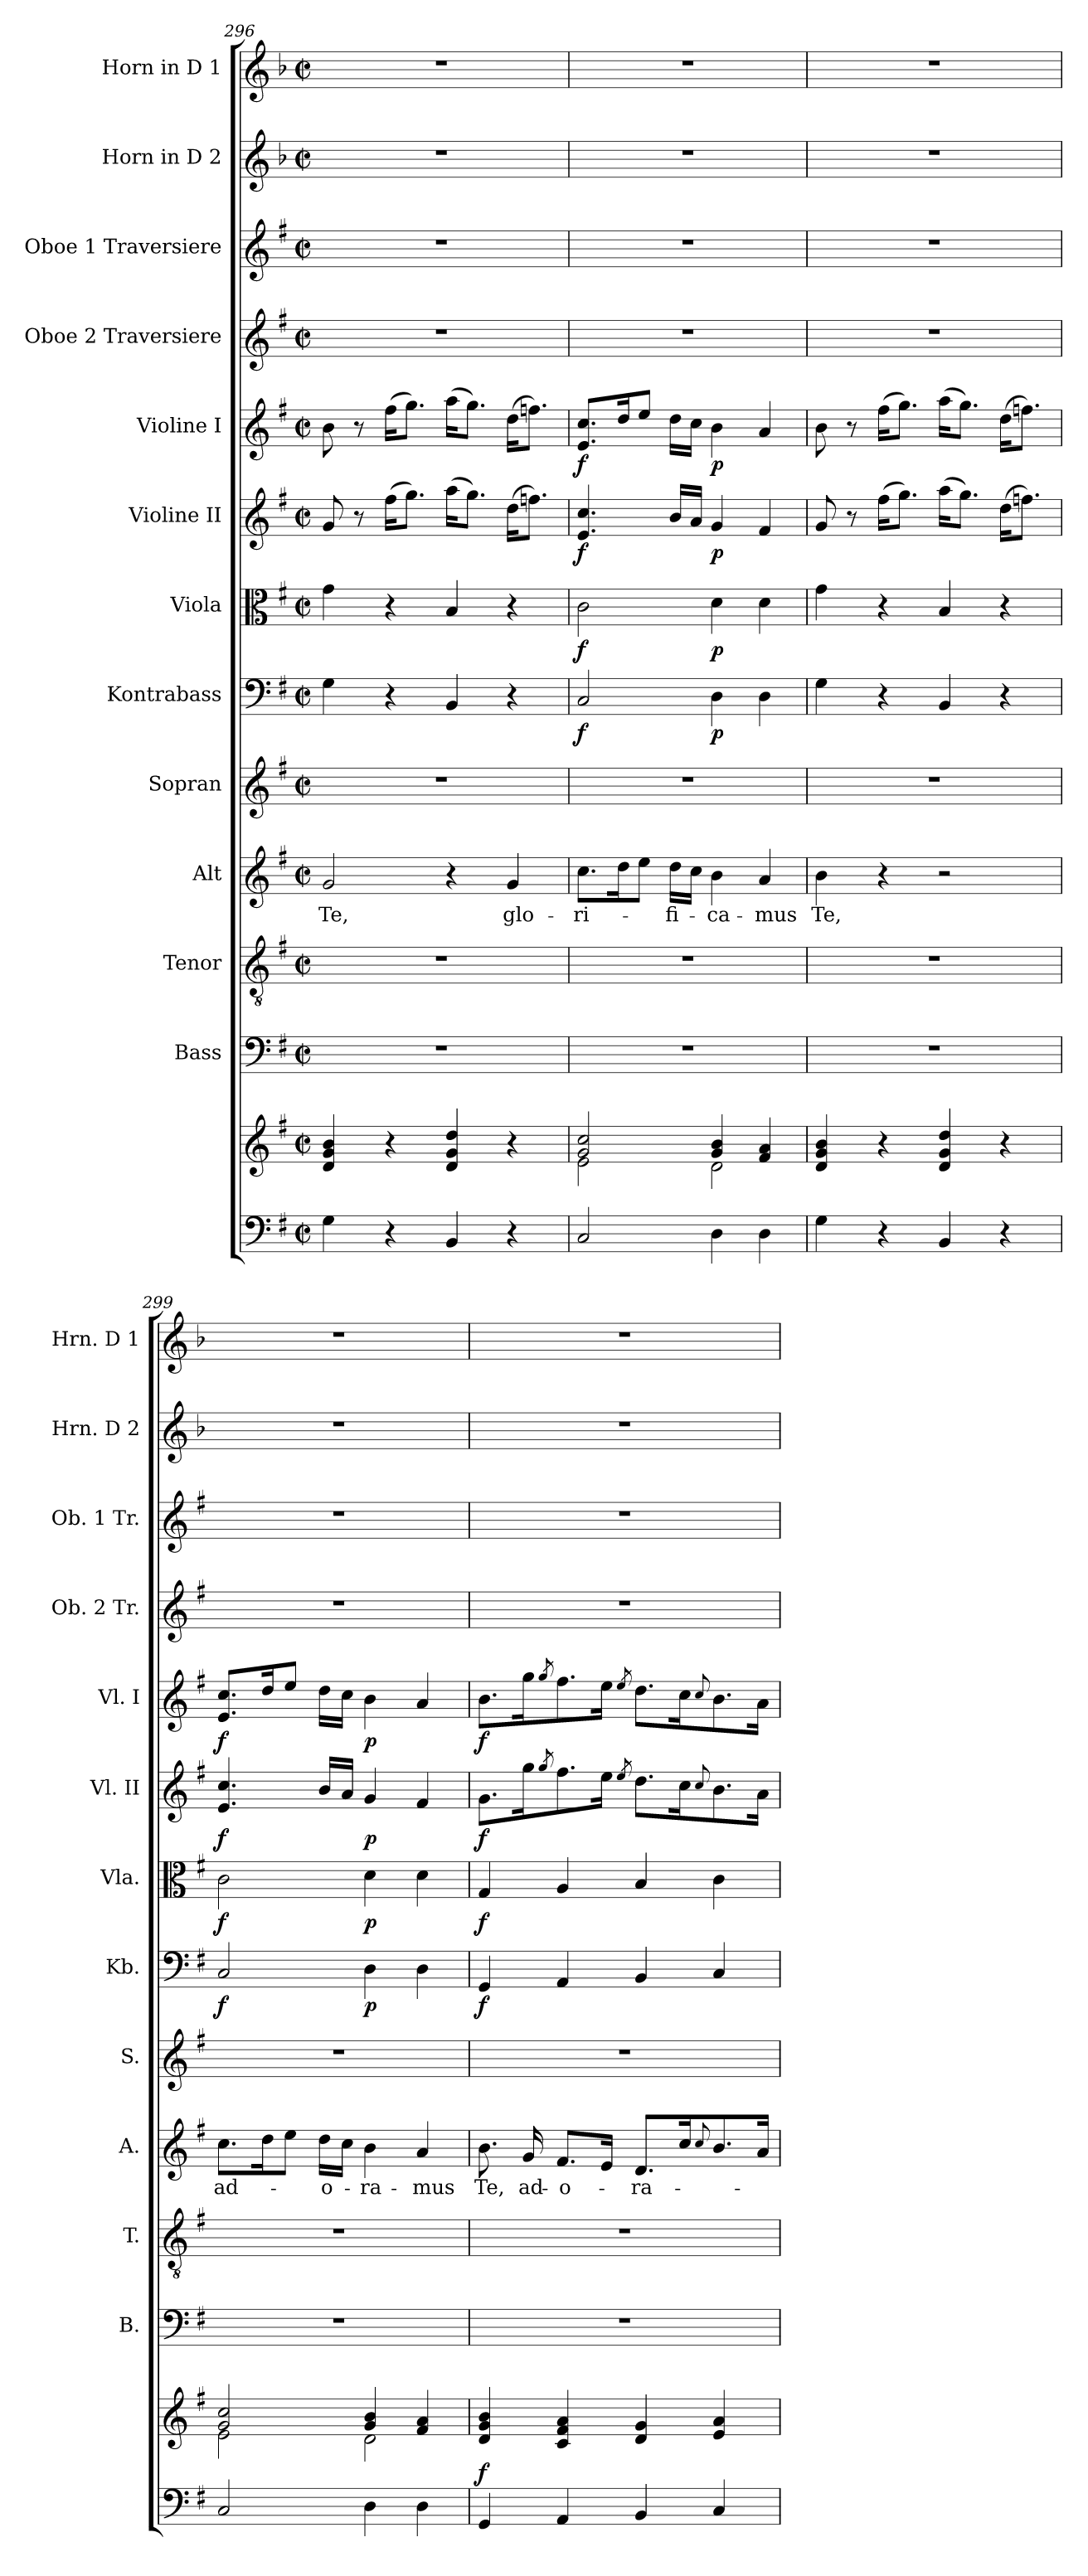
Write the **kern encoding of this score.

**kern	**kern	**dynam	**kern	**kern	**kern	**text	**kern	**kern	**dynam	**kern	**dynam	**kern	**dynam	**kern	**dynam	**kern	**kern	**kern	**kern
*part13	*part13	*part13	*part12	*part11	*part10	*part10	*part9	*part8	*part8	*part7	*part7	*part6	*part6	*part5	*part5	*part4	*part3	*part2	*part1
*staff14	*staff13	*staff13/14	*staff12	*staff11	*staff10	*staff10	*staff9	*staff8	*staff8	*staff7	*staff7	*staff6	*staff6	*staff5	*staff5	*staff4	*staff3	*staff2	*staff1
*	*	*	*I"Bass	*I"Tenor	*I"Alt	*	*I"Sopran	*I"Kontrabass	*	*I"Viola	*	*I"Violine II	*	*I"Violine I	*	*I"Oboe 2 Traversiere	*I"Oboe 1 Traversiere	*I"Horn in D 2	*I"Horn in D 1
*	*	*	*I'B.	*I'T.	*I'A.	*	*I'S.	*I'Kb.	*	*I'Vla.	*	*I'Vl. II	*	*I'Vl. I	*	*I'Ob. 2 Tr.	*I'Ob. 1 Tr.	*I'Hrn. D 2	*I'Hrn. D 1
*clefF4	*clefG2	*	*clefF4	*clefGv2	*clefG2	*	*clefG2	*clefF4	*	*clefC3	*	*clefG2	*	*clefG2	*	*clefG2	*clefG2	*clefG2	*clefG2
*	*	*	*	*	*	*	*	*ITrd7c12	*	*	*	*	*	*	*	*	*	*ITrd6c10	*ITrd6c10
*k[f#]	*k[f#]	*	*k[f#]	*k[f#]	*k[f#]	*	*k[f#]	*k[f#]	*	*k[f#]	*	*k[f#]	*	*k[f#]	*	*k[f#]	*k[f#]	*k[f#]	*k[f#]
*G:	*G:	*	*G:	*G:	*G:	*	*G:	*G:	*	*G:	*	*G:	*	*G:	*	*G:	*G:	*G:	*G:
*M2/2	*M2/2	*	*M2/2	*M2/2	*M2/2	*	*M2/2	*M2/2	*	*M2/2	*	*M2/2	*	*M2/2	*	*M2/2	*M2/2	*M2/2	*M2/2
*met(c|)	*met(c|)	*	*met(c|)	*met(c|)	*met(c|)	*	*met(c|)	*met(c|)	*	*met(c|)	*	*met(c|)	*	*met(c|)	*	*met(c|)	*met(c|)	*met(c|)	*met(c|)
=296	=296	=296	=296	=296	=296	=296	=296	=296	=296	=296	=296	=296	=296	=296	=296	=296	=296	=296	=296
!	!	!	!	!	!	!LO:LY:b	!	!	!	!	!	!	!	!	!	!	!	!	!
4G\	4d/ 4g/ 4b/	.	1r	1r	2g/	Te,	1r	4GG\	.	4g\	.	8g/	.	8b\	.	1r	1r	1r	1r
.	.	.	.	.	.	.	.	.	.	.	.	8r	.	8r	.	.	.	.	.
4r	4r	.	.	.	.	.	.	4r	.	4r	.	(>16ff#\KL	.	(>16ff#\KL	.	.	.	.	.
.	.	.	.	.	.	.	.	.	.	.	.	8.gg\J)	.	8.gg\J)	.	.	.	.	.
4BB/	4d/ 4g/ 4dd/	.	.	.	4r	.	.	4BBB/	.	4B/	.	(>16aa\KL	.	(>16aa\KL	.	.	.	.	.
.	.	.	.	.	.	.	.	.	.	.	.	8.gg\J)	.	8.gg\J)	.	.	.	.	.
!	!	!	!	!	!	!LO:LY:b	!	!	!	!	!	!	!	!	!	!	!	!	!
4r	4r	.	.	.	4g/	glo-	.	4r	.	4r	.	(>16dd\KL	.	(>16dd\KL	.	.	.	.	.
.	.	.	.	.	.	.	.	.	.	.	.	8.ffn\J)	.	8.ffn\J)	.	.	.	.	.
!!LO:PB:g=z
=297	=297	=297	=297	=297	=297	=297	=297	=297	=297	=297	=297	=297	=297	=297	=297	=297	=297	=297	=297
*	*^	*	*	*	*	*	*	*	*	*	*	*	*	*	*	*	*	*	*
!	!	!	!	!	!	!	!LO:LY:b	!	!	!LO:DY:b	!	!LO:DY:b	!	!LO:DY:b	!	!LO:DY:b	!	!	!	!
2C/	2g/ 2cc/	2e\	.	1r	1r	8.cc\L	-ri-	1r	2CC/	f	2c\	f	4.e/ 4.cc/	f	8.e/ 8.cc/L	f	1r	1r	1r	1r
.	.	.	.	.	.	16dd\k	.	.	.	.	.	.	.	.	16dd/k	.	.	.	.	.
.	.	.	.	.	.	8ee\J	.	.	.	.	.	.	.	.	8ee/J	.	.	.	.	.
!	!	!	!	!	!	!	!LO:LY:b	!	!	!	!	!	!	!	!	!	!	!	!	!
.	.	.	.	.	.	16dd\LL	-fi-	.	.	.	.	.	16b/LL	.	16dd\LL	.	.	.	.	.
.	.	.	.	.	.	16cc\JJ	.	.	.	.	.	.	16a/JJ	.	16cc\JJ	.	.	.	.	.
!	!	!	!	!	!	!	!LO:LY:b	!	!	!LO:DY:b	!	!LO:DY:b	!	!LO:DY:b	!	!LO:DY:b	!	!	!	!
4D\	4g/ 4b/	2d\	.	.	.	4b\	-ca-	.	4DD\	p	4d\	p	4g/	p	4b\	p	.	.	.	.
!	!	!	!	!	!	!	!LO:LY:b	!	!	!	!	!	!	!	!	!	!	!	!	!
4D\	4f#/ 4a/	.	.	.	.	4a/	-mus	.	4DD\	.	4d\	.	4f#/	.	4a/	.	.	.	.	.
*	*v	*v	*	*	*	*	*	*	*	*	*	*	*	*	*	*	*	*	*	*
=298	=298	=298	=298	=298	=298	=298	=298	=298	=298	=298	=298	=298	=298	=298	=298	=298	=298	=298	=298
!	!	!	!	!	!	!LO:LY:b	!	!	!	!	!	!	!	!	!	!	!	!	!
4G\	4d/ 4g/ 4b/	.	1r	1r	4b\	Te,	1r	4GG\	.	4g\	.	8g/	.	8b\	.	1r	1r	1r	1r
.	.	.	.	.	.	.	.	.	.	.	.	8r	.	8r	.	.	.	.	.
4r	4r	.	.	.	4r	.	.	4r	.	4r	.	(>16ff#\KL	.	(>16ff#\KL	.	.	.	.	.
.	.	.	.	.	.	.	.	.	.	.	.	8.gg\J)	.	8.gg\J)	.	.	.	.	.
4BB/	4d/ 4g/ 4dd/	.	.	.	2r	.	.	4BBB/	.	4B/	.	(>16aa\KL	.	(>16aa\KL	.	.	.	.	.
.	.	.	.	.	.	.	.	.	.	.	.	8.gg\J)	.	8.gg\J)	.	.	.	.	.
4r	4r	.	.	.	.	.	.	4r	.	4r	.	(>16dd\KL	.	(>16dd\KL	.	.	.	.	.
.	.	.	.	.	.	.	.	.	.	.	.	8.ffn\J)	.	8.ffn\J)	.	.	.	.	.
=299	=299	=299	=299	=299	=299	=299	=299	=299	=299	=299	=299	=299	=299	=299	=299	=299	=299	=299	=299
*	*^	*	*	*	*	*	*	*	*	*	*	*	*	*	*	*	*	*	*
!	!	!	!	!	!	!	!LO:LY:b	!	!	!LO:DY:b	!	!LO:DY:b	!	!LO:DY:b	!	!LO:DY:b	!	!	!	!
2C/	2g/ 2cc/	2e\	.	1r	1r	8.cc\L	ad-	1r	2CC/	f	2c\	f	4.e/ 4.cc/	f	8.e/ 8.cc/L	f	1r	1r	1r	1r
.	.	.	.	.	.	16dd\k	.	.	.	.	.	.	.	.	16dd/k	.	.	.	.	.
.	.	.	.	.	.	8ee\J	.	.	.	.	.	.	.	.	8ee/J	.	.	.	.	.
!	!	!	!	!	!	!	!LO:LY:b	!	!	!	!	!	!	!	!	!	!	!	!	!
.	.	.	.	.	.	16dd\LL	-o-	.	.	.	.	.	16b/LL	.	16dd\LL	.	.	.	.	.
.	.	.	.	.	.	16cc\JJ	.	.	.	.	.	.	16a/JJ	.	16cc\JJ	.	.	.	.	.
!	!	!	!	!	!	!	!LO:LY:b	!	!	!LO:DY:b	!	!LO:DY:b	!	!LO:DY:b	!	!LO:DY:b	!	!	!	!
4D\	4g/ 4b/	2d\	.	.	.	4b\	-ra-	.	4DD\	p	4d\	p	4g/	p	4b\	p	.	.	.	.
!	!	!	!	!	!	!	!LO:LY:b	!	!	!	!	!	!	!	!	!	!	!	!	!
4D\	4f#/ 4a/	.	.	.	.	4a/	-mus	.	4DD\	.	4d\	.	4f#/	.	4a/	.	.	.	.	.
*	*v	*v	*	*	*	*	*	*	*	*	*	*	*	*	*	*	*	*	*	*
=300	=300	=300	=300	=300	=300	=300	=300	=300	=300	=300	=300	=300	=300	=300	=300	=300	=300	=300	=300
!	!	!LO:DY:a=2	!	!	!	!LO:LY:b	!	!	!LO:DY:b	!	!LO:DY:b	!	!LO:DY:b	!	!LO:DY:b	!	!	!	!
4GG/	4d/ 4g/ 4b/	f	1r	1r	8.b\	Te,	1r	4GGG/	f	4G/	f	8.g\L	f	8.b\L	f	1r	1r	1r	1r
!	!	!	!	!	!	!LO:LY:b	!	!	!	!	!	!	!	!	!	!	!	!	!
.	.	.	.	.	16g/	ad-	.	.	.	.	.	16gg\k	.	16gg\k	.	.	.	.	.
.	.	.	.	.	.	.	.	.	.	.	.	8qgg/	.	8qgg/	.	.	.	.	.
!	!	!	!	!	!	!LO:LY:b	!	!	!	!	!	!	!	!	!	!	!	!	!
4AA/	4c/ 4f#/ 4a/	.	.	.	8.f#/L	-o-	.	4AAA/	.	4A/	.	8.ff#\	.	8.ff#\	.	.	.	.	.
.	.	.	.	.	16e/Jk	.	.	.	.	.	.	16ee\Jk	.	16ee\Jk	.	.	.	.	.
.	.	.	.	.	.	.	.	.	.	.	.	8qee/	.	8qee/	.	.	.	.	.
!	!	!	!	!	!	!LO:LY:b	!	!	!	!	!	!	!	!	!	!	!	!	!
4BB/	4d/ 4g/	.	.	.	8.d/L	-ra-	.	4BBB/	.	4B/	.	8.dd\L	.	8.dd\L	.	.	.	.	.
.	.	.	.	.	16cc/k	.	.	.	.	.	.	16cc\k	.	16cc\k	.	.	.	.	.
.	.	.	.	.	8qqcc/	.	.	.	.	.	.	8qqcc/	.	8qqcc/	.	.	.	.	.
4C/	4e/ 4a/	.	.	.	8.b/	.	.	4CC/	.	4c\	.	8.b\	.	8.b\	.	.	.	.	.
.	.	.	.	.	16a/Jk	.	.	.	.	.	.	16a\Jk	.	16a\Jk	.	.	.	.	.
=	=	=	=	=	=	=	=	=	=	=	=	=	=	=	=	=	=	=	=
*-	*-	*-	*-	*-	*-	*-	*-	*-	*-	*-	*-	*-	*-	*-	*-	*-	*-	*-	*-
